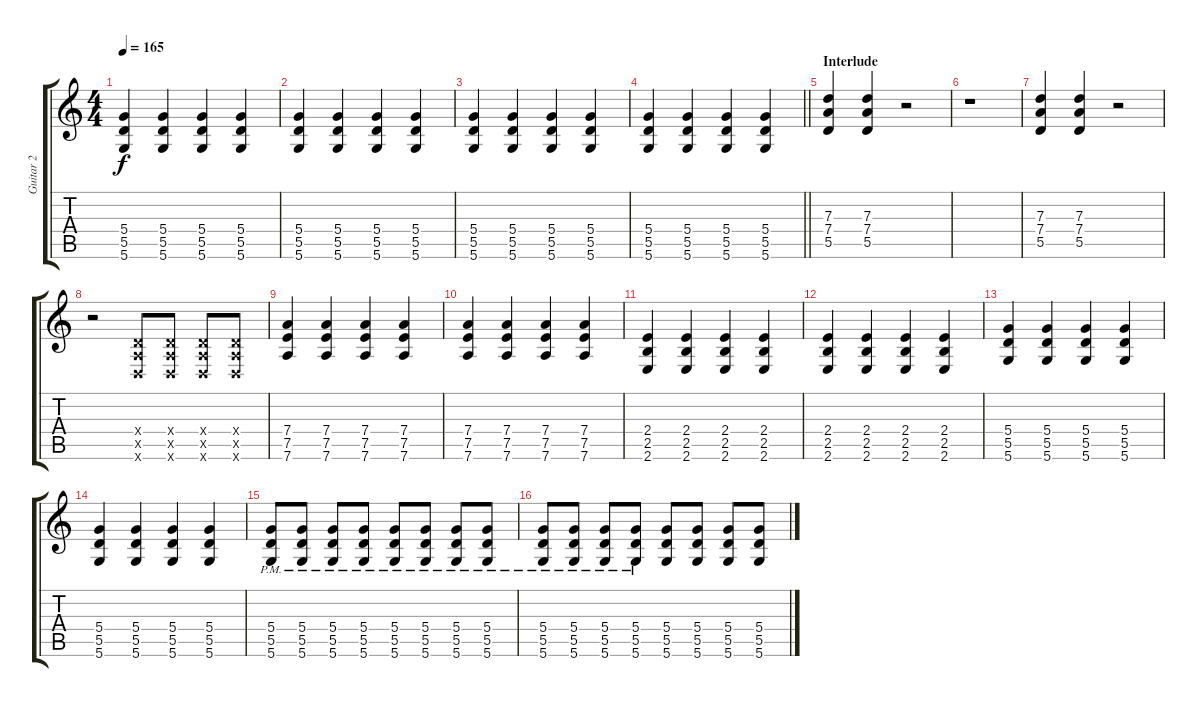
\track ("Guitar 2" "Guitar 2") {instrument overdrivenguitar}
\staff {score tabs}
\tuning (E4 B3 G3 D3 A2 D2) {hide}
\ts (4 4)
\tempo 165
\clef g2
\ks c
(5.4 5.5 5.6).4{dy f} (5.4 5.5 5.6).4 (5.4 5.5 5.6).4 (5.4 5.5 5.6).4 |
(5.4 5.5 5.6).4 (5.4 5.5 5.6).4 (5.4 5.5 5.6).4 (5.4 5.5 5.6).4 |
(5.4 5.5 5.6).4 (5.4 5.5 5.6).4 (5.4 5.5 5.6).4 (5.4 5.5 5.6).4 |
\barLineRight lightlight
(5.4 5.5 5.6).4 (5.4 5.5 5.6).4 (5.4 5.5 5.6).4 (5.4 5.5 5.6).4 |
\section ("" "Interlude")
(7.3 7.4 5.5).4 (7.3 7.4 5.5).4 r.2 |
r.1 |
(7.3 7.4 5.5).4 (7.3 7.4 5.5).4 r.2 |
r.2 (0.4{x} 0.5{x} 0.6{x}).8 (0.4{x} 0.5{x} 0.6{x}).8 (0.4{x} 0.5{x} 0.6{x}).8 (0.4{x} 0.5{x} 0.6{x}).8 |
(7.4 7.5 7.6).4 (7.4 7.5 7.6).4 (7.4 7.5 7.6).4 (7.4 7.5 7.6).4 |
(7.4 7.5 7.6).4 (7.4 7.5 7.6).4 (7.4 7.5 7.6).4 (7.4 7.5 7.6).4 |
(2.4 2.5 2.6).4 (2.4 2.5 2.6).4 (2.4 2.5 2.6).4 (2.4 2.5 2.6).4 |
(2.4 2.5 2.6).4 (2.4 2.5 2.6).4 (2.4 2.5 2.6).4 (2.4 2.5 2.6).4 |
(5.4 5.5 5.6).4 (5.4 5.5 5.6).4 (5.4 5.5 5.6).4 (5.4 5.5 5.6).4 |
(5.4 5.5 5.6).4 (5.4 5.5 5.6).4 (5.4 5.5 5.6).4 (5.4 5.5 5.6).4 |
(5.4{pm} 5.5{pm} 5.6{pm}).8 (5.4{pm} 5.5{pm} 5.6{pm}).8 (5.4{pm} 5.5{pm} 5.6{pm}).8 (5.4{pm} 5.5{pm} 5.6{pm}).8 (5.4{pm} 5.5{pm} 5.6{pm}).8 (5.4{pm} 5.5{pm} 5.6{pm}).8 (5.4{pm} 5.5{pm} 5.6{pm}).8 (5.4{pm} 5.5{pm} 5.6{pm}).8 |
(5.4{pm} 5.5{pm} 5.6{pm}).8 (5.4{pm} 5.5{pm} 5.6{pm}).8 (5.4{pm} 5.5{pm} 5.6{pm}).8 (5.4{pm} 5.5{pm} 5.6{pm}).8 (5.4 5.5 5.6).8 (5.4 5.5 5.6).8 (5.4 5.5 5.6).8 (5.4 5.5 5.6).8
